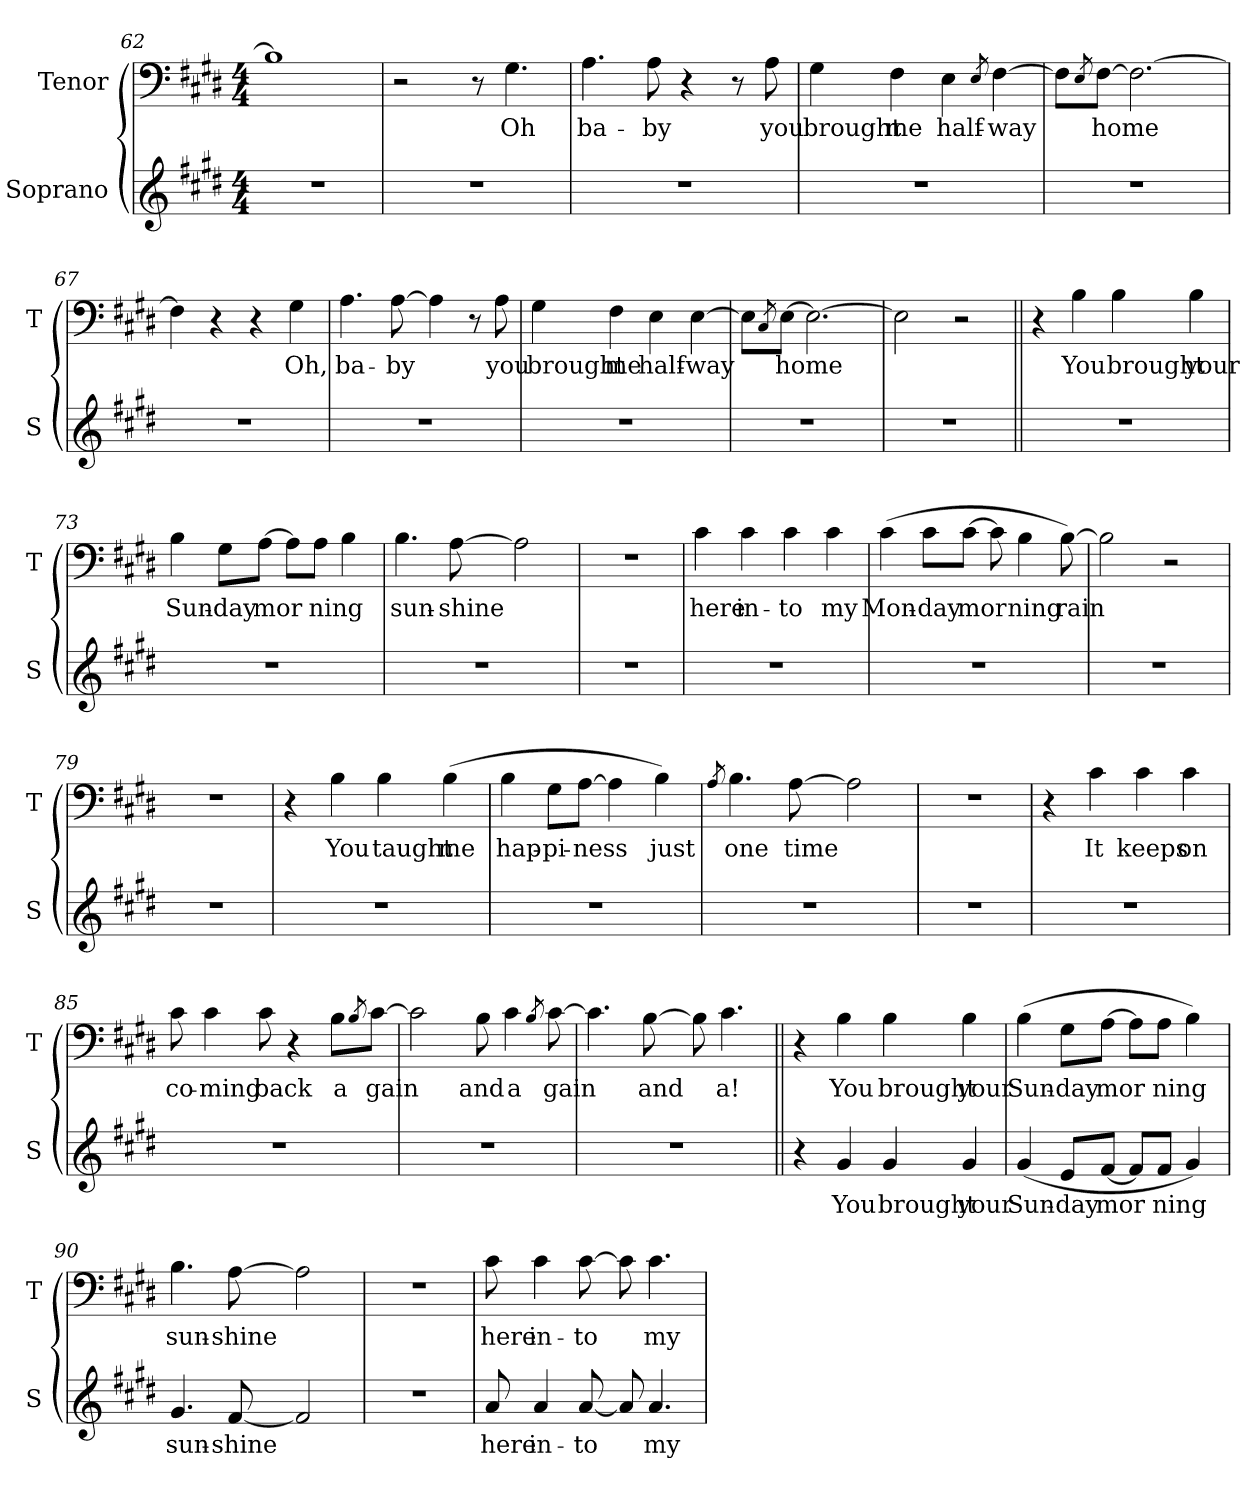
**kern	**text	**kern	**text
*part2	*part2	*part1	*part1
*staff2	*staff2	*staff1	*staff1
*I"Soprano	*	*I"Tenor	*
*I'S	*	*I'T	*
*clefG2	*	*clefF4	*
*k[f#c#g#d#]	*	*k[f#c#g#d#]	*
*E:	*	*E:	*
*M4/4	*	*M4/4	*
=62	=62	=62	=62
1r	.	1B]	.
=63	=63	=63	=63
1r	.	2r	.
.	.	8r	.
!	!	!	!LO:LY:b
.	.	4.G#\	Oh
=64	=64	=64	=64
!	!	!	!LO:LY:b
1r	.	4.A\	ba-
!	!	!	!LO:LY:b
.	.	8A\	-by
.	.	4r	.
.	.	8r	.
!	!	!	!LO:LY:b
.	.	8A\	you
=65	=65	=65	=65
!	!	!	!LO:LY:b
1r	.	4G#\	brought
!	!	!	!LO:LY:b
.	.	4F#\	me
!	!	!	!LO:LY:b
.	.	4E\	half-
.	.	8qE/	.
!	!	!	!LO:LY:b
.	.	[4F#\	-way
!!LO:LB:g=z
=66	=66	=66	=66
1r	.	8F#\L]	.
.	.	8qE/	.
!	!	!	!LO:LY:b
.	.	[8F#\J	home
.	.	2.F#\_	.
=67	=67	=67	=67
1r	.	4F#\]	.
.	.	4r	.
.	.	4r	.
!	!	!	!LO:LY:b
.	.	4G#\	Oh,
=68	=68	=68	=68
!	!	!	!LO:LY:b
1r	.	4.A\	ba-
!	!	!	!LO:LY:b
.	.	[8A\	-by
.	.	4A\]	.
.	.	8r	.
!	!	!	!LO:LY:b
.	.	8A\	you
=69	=69	=69	=69
!	!	!	!LO:LY:b
1r	.	4G#\	brought
!	!	!	!LO:LY:b
.	.	4F#\	me
!	!	!	!LO:LY:b
.	.	4E\	half-
!	!	!	!LO:LY:b
.	.	[4E\	-way
=70	=70	=70	=70
1r	.	8E\L]	.
.	.	8qC#/	.
!	!	!	!LO:LY:b
.	.	[8E\J	home
.	.	2.E\_	.
!!LO:LB:g=z
=71	=71	=71	=71
1r	.	2E\]	.
.	.	2r	.
=72||	=72||	=72||	=72||
1r	.	4r	.
!	!	!	!LO:LY:b
.	.	4B\	You
!	!	!	!LO:LY:b
.	.	4B\	brought
!	!	!	!LO:LY:b
.	.	4B\	your
=73	=73	=73	=73
!	!	!	!LO:LY:b
1r	.	4B\	Sun-
!	!	!	!LO:LY:b
.	.	8G#\L	-day
!	!	!	!LO:LY:b
.	.	[8A\J	mor
.	.	8A\L]	.
!	!	!	!LO:LY:b
.	.	8A\J	ning
.	.	4B\	.
=74	=74	=74	=74
!	!	!	!LO:LY:b
1r	.	4.B\	sun-
!	!	!	!LO:LY:b
.	.	[8A\	-shine
.	.	2A\]	.
!!LO:LB:g=z
=75	=75	=75	=75
1r	.	1r	.
=76	=76	=76	=76
!	!	!	!LO:LY:b
1r	.	4c#\	here
!	!	!	!LO:LY:b
.	.	4c#\	in-
!	!	!	!LO:LY:b
.	.	4c#\	-to
!	!	!	!LO:LY:b
.	.	4c#\	my
=77	=77	=77	=77
!	!	!	!LO:LY:b
1r	.	(>4c#\	Mon-
!	!	!	!LO:LY:b
.	.	8c#\L	-day
!	!	!	!LO:LY:b
.	.	[8c#\J	mor
.	.	8c#\]	.
!	!	!	!LO:LY:b
.	.	4B\	ning
!	!	!	!LO:LY:b
.	.	[8B\)	rain
=78	=78	=78	=78
1r	.	2B\]	.
.	.	2r	.
=79	=79	=79	=79
1r	.	1r	.
=80	=80	=80	=80
1r	.	4r	.
!	!	!	!LO:LY:b
.	.	4B\	You
!	!	!	!LO:LY:b
.	.	4B\	taught
!	!	!	!LO:LY:b
.	.	(>4B\	me
!!LO:LB:g=z
=81	=81	=81	=81
!	!	!	!LO:LY:b
1r	.	4B\	hap-
!	!	!	!LO:LY:b
.	.	8G#\L	-pi-
!	!	!	!LO:LY:b
.	.	[8A\J	-ness
.	.	4A\]	.
!	!	!	!LO:LY:b
.	.	4B\)	just
=82	=82	=82	=82
.	.	8qA/	.
!	!	!	!LO:LY:b
1r	.	4.B\	one
!	!	!	!LO:LY:b
.	.	[8A\	time
!	!	!	!LO:LY:b
.	.	2A\]	.
=83	=83	=83	=83
1r	.	1r	.
=84	=84	=84	=84
1r	.	4r	.
!	!	!	!LO:LY:b
.	.	4c#\	It
!	!	!	!LO:LY:b
.	.	4c#\	keeps
!	!	!	!LO:LY:b
.	.	4c#\	on
=85	=85	=85	=85
!	!	!	!LO:LY:b
1r	.	8c#\	co-
!	!	!	!LO:LY:b
.	.	4c#\	-ming
!	!	!	!LO:LY:b
.	.	8c#\	back
.	.	4r	.
!	!	!	!LO:LY:b
.	.	8B\L	a
.	.	8qB/	.
!	!	!	!LO:LY:b
.	.	[8c#\J	gain
!!LO:PB:g=z
=86	=86	=86	=86
1r	.	2c#\]	.
!	!	!	!LO:LY:b
.	.	8B\	and
!	!	!	!LO:LY:b
.	.	4c#\	a
.	.	8qB/	.
!	!	!	!LO:LY:b
.	.	[8c#\	gain
=87	=87	=87	=87
1r	.	4.c#\]	.
!	!	!	!LO:LY:b
.	.	[8B\	and
.	.	8B\]	.
!	!	!	!LO:LY:b
.	.	4.c#\	a!
=88||	=88||	=88||	=88||
4r	.	4r	.
!	!LO:LY:b	!	!LO:LY:b
4g#/	You	4B\	You
!	!LO:LY:b	!	!LO:LY:b
4g#/	brought	4B\	brought
!	!LO:LY:b	!	!LO:LY:b
4g#/	your	4B\	your
=89	=89	=89	=89
!	!LO:LY:b	!	!LO:LY:b
(<4g#/	Sun-	(>4B\	Sun-
!	!LO:LY:b	!	!LO:LY:b
8e/L	-day	8G#\L	-day
!	!LO:LY:b	!	!LO:LY:b
[8f#/J	mor	[8A\J	mor
8f#/L]	.	8A\L]	.
!	!LO:LY:b	!	!LO:LY:b
8f#/J	ning	8A\J	ning
4g#/)	.	4B\)	.
=90	=90	=90	=90
!	!LO:LY:b	!	!LO:LY:b
4.g#/	sun-	4.B\	sun-
!	!LO:LY:b	!	!LO:LY:b
[8f#/	-shine	[8A\	-shine
2f#/]	.	2A\]	.
!!LO:LB:g=z
=91	=91	=91	=91
1r	.	1r	.
!!LO:LB:g=z
=92	=92	=92	=92
!	!LO:LY:b	!	!LO:LY:b
8a/	here	8c#\	here
!	!LO:LY:b	!	!LO:LY:b
4a/	in-	4c#\	in-
!	!LO:LY:b	!	!LO:LY:b
[8a/	-to	[8c#\	-to
8a/]	.	8c#\]	.
!	!LO:LY:b	!	!LO:LY:b
4.a/	my	4.c#\	my
=	=	=	=
*-	*-	*-	*-
